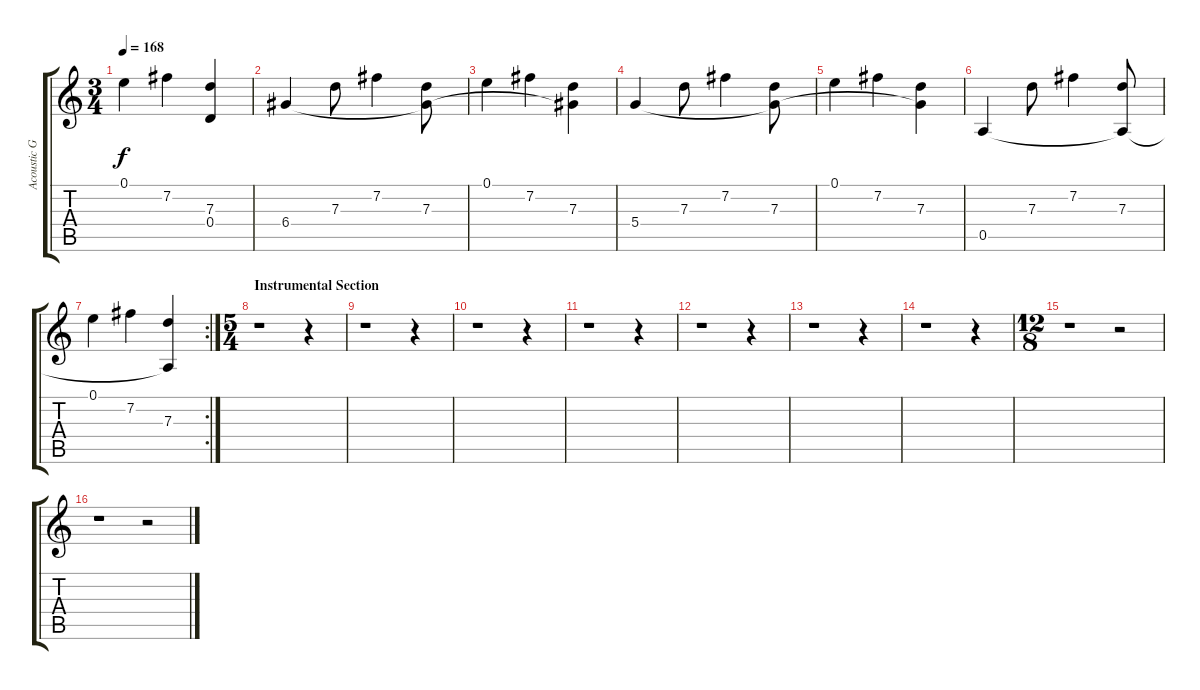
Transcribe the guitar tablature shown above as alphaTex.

\track ("Acoustic Guitar for Interlude" "Acoustic G") {instrument acousticguitarsteel}
\staff {score tabs}
\tuning (E4 B3 G3 D3 A2 E2) {hide}
\ts (3 4)
\tempo 168
\clef g2
\ks c
0.1.4{dy f} 7.2.4 (7.3 0.4{t}).4 |
6.4.4 7.3.8 7.2.4 (7.3 6.4{t}).8 |
0.1.4 7.2.4 (7.3 6.4{t}).4 |
5.4.4 7.3.8 7.2.4 (7.3 5.4{t}).8 |
0.1.4 7.2.4 (7.3 5.4{t}).4 |
0.5.4 7.3.8 7.2.4 (7.3 0.5{t}).8 |
\rc 2
0.1.4 7.2.4 (7.3 0.5{t}).4 |
\ts (5 4)
\section ("" "Instrumental Section")
r.1 r.4 |
r.1 r.4 |
r.1 r.4 |
r.1 r.4 |
r.1 r.4 |
r.1 r.4 |
r.1 r.4 |
\ts (12 8)
r.1 r.2 |
r.1 r.2
